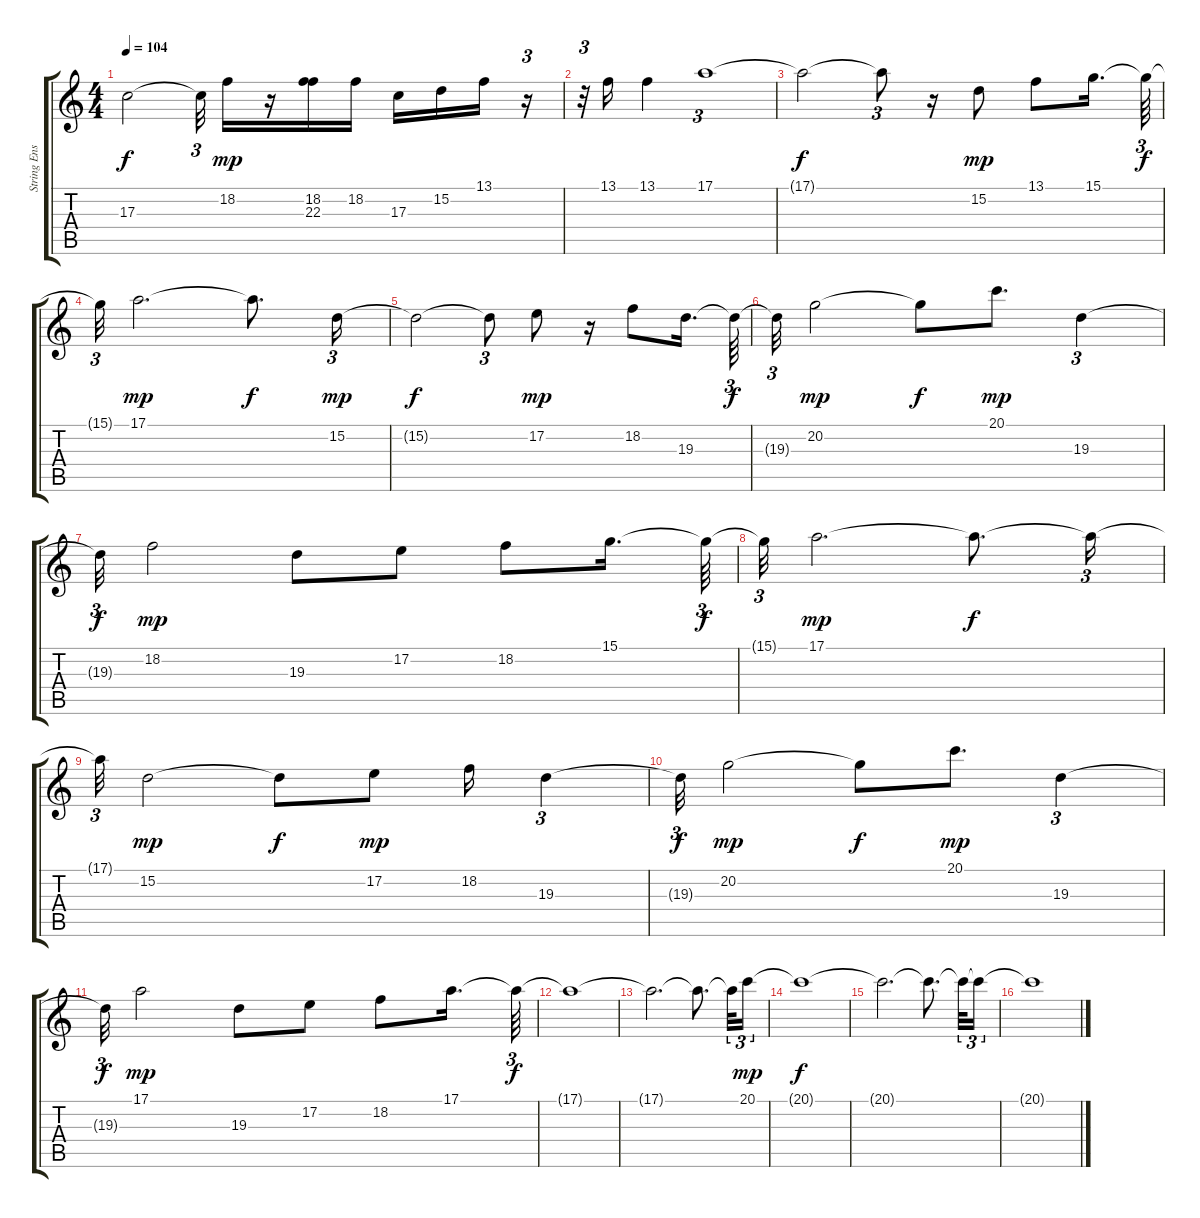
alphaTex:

\track ("String Ensemble 1" "String Ens") {instrument stringensemble1}
\staff {score tabs}
\tuning (E4 B3 G3 D3 A2 E2) {hide}
\ts (4 4)
\tempo 104
\clef g2
\ks c
17.3{t}.2{dy f} 17.3{t}.32{tu (3 2)} 18.2.16{dy mp} r.16 (18.2 22.3).16 18.2.16 17.3.16 15.2.16 13.1.16 r.16{tu (3 2)} |
r.32{tu (3 2)} 13.1.16 13.1.4 17.1.1{tu (3 2)} |
17.1{t}.2{dy f} 17.1{t}.8{tu (3 2)} r.16 15.2.8{dy mp} 13.1.8 15.1.16{d} 15.1{t}.64{tu (3 2) dy f} |
15.1{t}.32{tu (3 2)} 17.1.2{d dy mp} 17.1{t}.8{d dy f} 15.2.16{tu (3 2) dy mp} |
15.2{t}.2{dy f} 15.2{t}.8{tu (3 2)} 17.2.8{dy mp} r.16 18.2.8 19.3.16{d} 19.3{t}.64{tu (3 2) dy f} |
19.3{t}.32{tu (3 2)} 20.2.2{dy mp} 20.2{t}.8{dy f} 20.1.8{d dy mp} 19.3.4{tu (3 2)} |
19.3{t}.32{tu (3 2) dy f} 18.2.2{dy mp} 19.3.8 17.2.8 18.2.8 15.1.16{d} 15.1{t}.64{tu (3 2) dy f} |
15.1{t}.32{tu (3 2)} 17.1.2{d dy mp} 17.1{t}.8{d dy f} 17.1{t}.16{tu (3 2)} |
17.1{t}.32{tu (3 2)} 15.2.2{dy mp} 15.2{t}.8{dy f} 17.2.8{dy mp} 18.2.16 19.3.4{tu (3 2)} |
19.3{t}.32{tu (3 2) dy f} 20.2.2{dy mp} 20.2{t}.8{dy f} 20.1.8{d dy mp} 19.3.4{tu (3 2)} |
19.3{t}.32{tu (3 2) dy f} 17.1.2{dy mp} 19.3.8 17.2.8 18.2.8 17.1.16{d} 17.1{t}.64{tu (3 2) dy f} |
17.1{t}.1 |
17.1{t}.2{d} 17.1{t}.8{d} 17.1{t}.32{tu (3 2)} 20.1.16{tu (3 2) dy mp} |
20.1{t}.1{dy f} |
20.1{t}.2{d} 20.1{t}.8{d} 20.1{t}.32{tu (3 2)} 20.1{t}.16{tu (3 2)} |
20.1{t}.1
